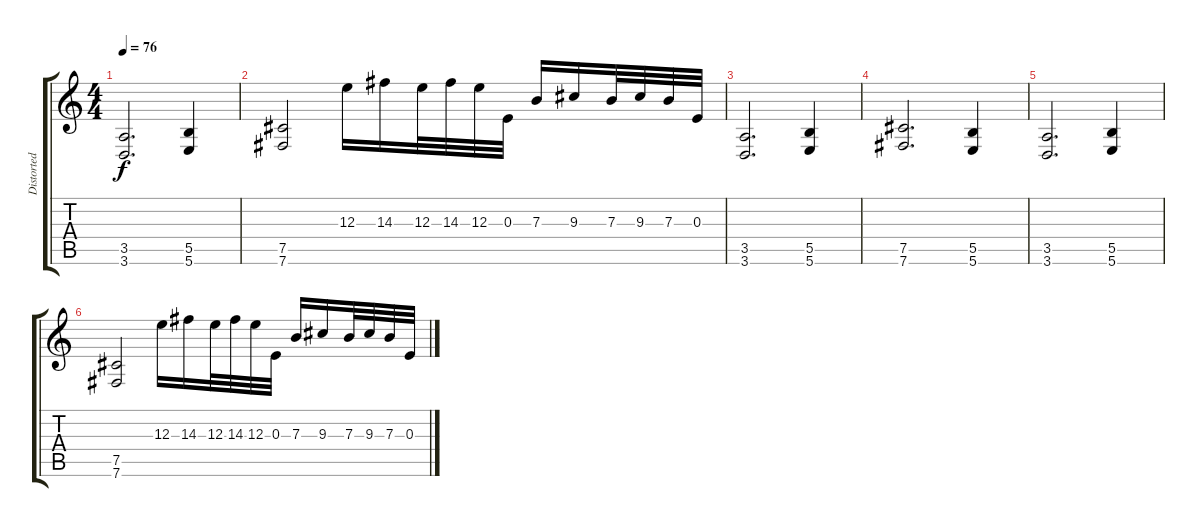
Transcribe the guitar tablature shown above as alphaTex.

\track ("Distorted Left" "Distorted ") {instrument distortionguitar}
\staff {score tabs}
\tuning (Db4 Ab3 E3 B2 Gb2 B1) {hide}
\ts (4 4)
\tempo 76
\clef g2
\ks c
(3.5 3.6).2{d dy f} (5.5 5.6).4 |
(7.5 7.6).2 12.3.16 14.3.16 12.3.32 14.3.32 12.3.32 0.3.32 7.3.16 9.3.16 7.3.32 9.3.32 7.3.32 0.3.32 |
(3.5 3.6).2{d} (5.5 5.6).4 |
(7.5 7.6).2{d} (5.5 5.6).4 |
(3.5 3.6).2{d} (5.5 5.6).4 |
(7.5 7.6).2 12.3.16 14.3.16 12.3.32 14.3.32 12.3.32 0.3.32 7.3.16 9.3.16 7.3.32 9.3.32 7.3.32 0.3.32
